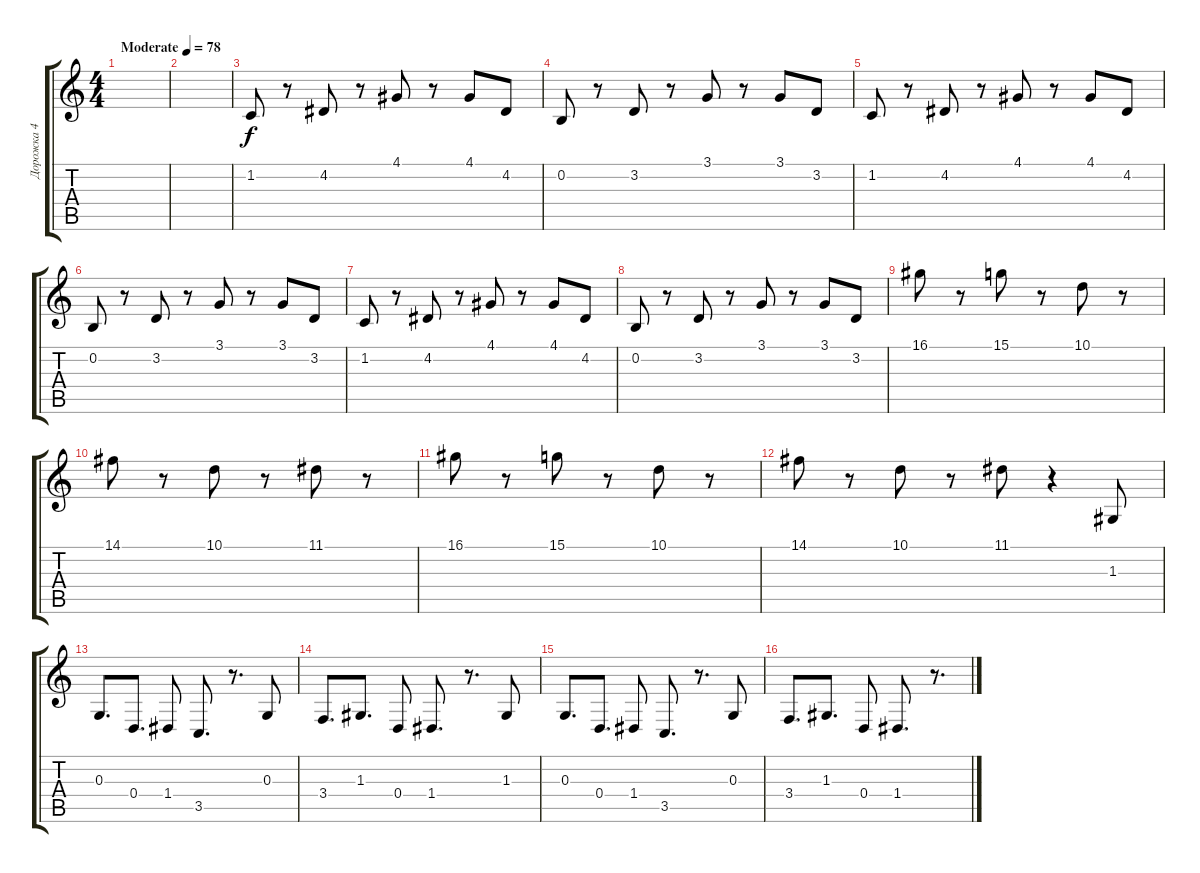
\track ("Дорожка 4" "Дорожка 4") {instrument tremolostrings}
\staff {score tabs}
\tuning (E4 B3 G3 D3 A2 E2) {hide}
\ts (4 4)
\tempo (78 "Moderate")
\clef g2
\ks c
|
|
1.2.8 r.8 4.2.8 r.8 4.1.8 r.8 4.1.8 4.2.8 |
0.2.8 r.8 3.2.8 r.8 3.1.8 r.8 3.1.8 3.2.8 |
1.2.8 r.8 4.2.8 r.8 4.1.8 r.8 4.1.8 4.2.8 |
0.2.8 r.8 3.2.8 r.8 3.1.8 r.8 3.1.8 3.2.8 |
1.2.8 r.8 4.2.8 r.8 4.1.8 r.8 4.1.8 4.2.8 |
0.2.8 r.8 3.2.8 r.8 3.1.8 r.8 3.1.8 3.2.8 |
16.1.8 r.8 15.1.8 r.8 10.1.8 r.8 |
14.1.8 r.8 10.1.8 r.8 11.1.8 r.8 |
16.1.8 r.8 15.1.8 r.8 10.1.8 r.8 |
14.1.8 r.8 10.1.8 r.8 11.1.8 r.4 1.3.8 |
0.3.8{d} 0.4.8{d} 1.4.8 3.5.8{d} r.8{d} 0.3.8 |
3.4.8{d} 1.3.8{d} 0.4.8 1.4.8{d} r.8{d} 1.3.8 |
0.3.8{d} 0.4.8{d} 1.4.8 3.5.8{d} r.8{d} 0.3.8 |
3.4.8{d} 1.3.8{d} 0.4.8 1.4.8{d} r.8{d}
